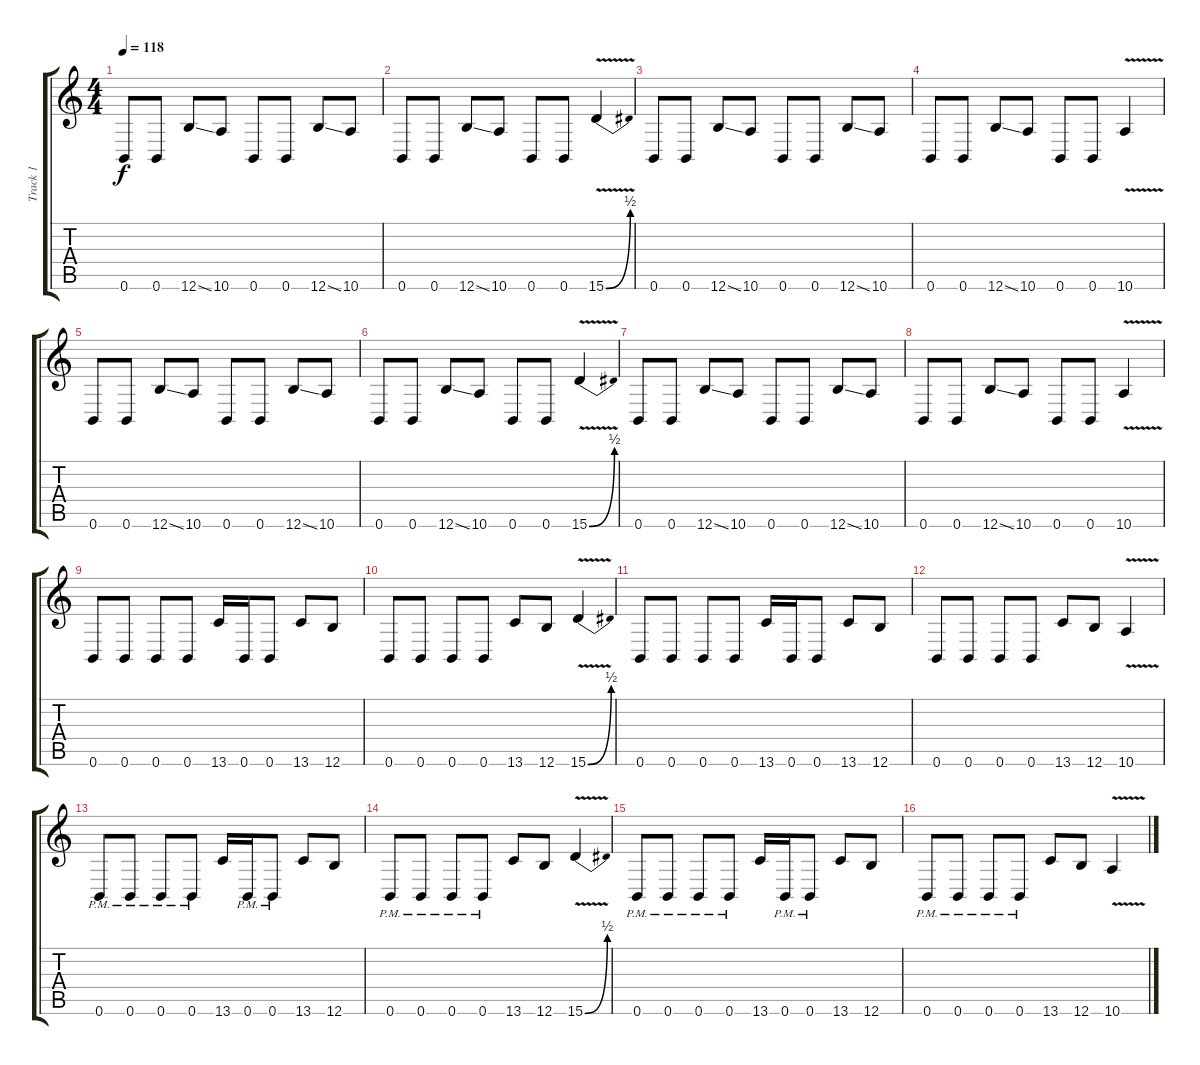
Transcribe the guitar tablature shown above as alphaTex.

\track ("Track 1" "Track 1") {instrument distortionguitar}
\staff {score tabs}
\tuning (Db4 Ab3 E3 B2 Gb2 B1) {hide}
\ts (4 4)
\tempo 118
\clef g2
\ks c
0.6.8{dy f} 0.6.8 12.6{ss}.8 10.6.8 0.6.8 0.6.8 12.6{ss}.8 10.6.8 |
0.6.8 0.6.8 12.6{ss}.8 10.6.8 0.6.8 0.6.8 15.6{be (bend 0 0 60 2) v}.4 |
0.6.8 0.6.8 12.6{ss}.8 10.6.8 0.6.8 0.6.8 12.6{ss}.8 10.6.8 |
0.6.8 0.6.8 12.6{ss}.8 10.6.8 0.6.8 0.6.8 10.6{v}.4 |
0.6.8 0.6.8 12.6{ss}.8 10.6.8 0.6.8 0.6.8 12.6{ss}.8 10.6.8 |
0.6.8 0.6.8 12.6{ss}.8 10.6.8 0.6.8 0.6.8 15.6{be (bend 0 0 60 2) v}.4 |
0.6.8 0.6.8 12.6{ss}.8 10.6.8 0.6.8 0.6.8 12.6{ss}.8 10.6.8 |
0.6.8 0.6.8 12.6{ss}.8 10.6.8 0.6.8 0.6.8 10.6{v}.4 |
0.6.8 0.6.8 0.6.8 0.6.8 13.6.16 0.6.16 0.6.8 13.6.8 12.6.8 |
0.6.8 0.6.8 0.6.8 0.6.8 13.6.8 12.6.8 15.6{be (bend 0 0 60 2) v}.4 |
0.6.8 0.6.8 0.6.8 0.6.8 13.6.16 0.6.16 0.6.8 13.6.8 12.6.8 |
0.6.8 0.6.8 0.6.8 0.6.8 13.6.8 12.6.8 10.6{v}.4 |
0.6{pm}.8 0.6{pm}.8 0.6{pm}.8 0.6{pm}.8 13.6.16 0.6{pm}.16 0.6{pm}.8 13.6.8 12.6.8 |
0.6{pm}.8 0.6{pm}.8 0.6{pm}.8 0.6{pm}.8 13.6.8 12.6.8 15.6{be (bend 0 0 60 2) v}.4 |
0.6{pm}.8 0.6{pm}.8 0.6{pm}.8 0.6{pm}.8 13.6.16 0.6{pm}.16 0.6{pm}.8 13.6.8 12.6.8 |
0.6{pm}.8 0.6{pm}.8 0.6{pm}.8 0.6{pm}.8 13.6.8 12.6.8 10.6{v}.4
